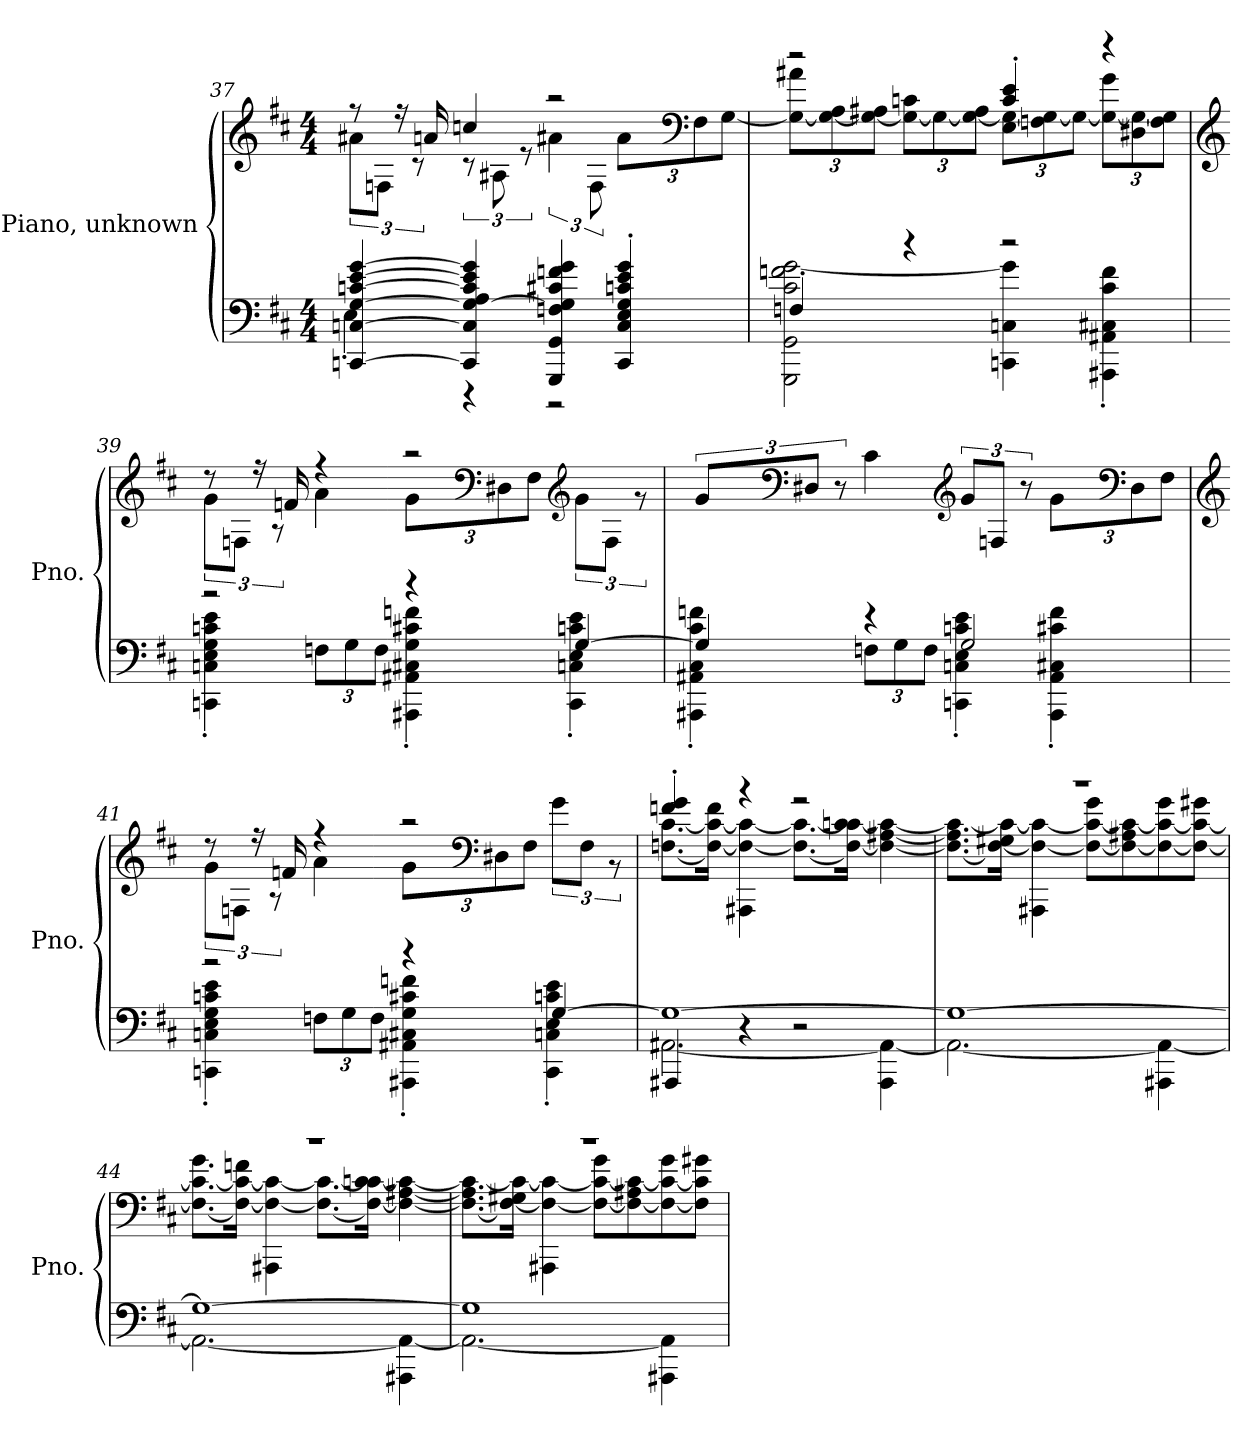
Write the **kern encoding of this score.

**kern	**kern
*part1	*part1
*staff2	*staff1
*I"Piano, unknown	*
*I'Pno.	*
!!LO:LB:g=z
*clefF4	*clefG2
*k[f#c#]	*k[f#c#]
*M4/4	*M4/4
=37	=37
*^	*^
[4CCn/ [4Cn/ [4G/ [4cn/ [4e/ [4g/	4E'\	8r	12a#X\L
.	.	.	12Fn\J
.	.	16r	.
.	.	.	12r
.	.	16an/	.
4CC/] 4C/] 4G/_ 4A/ 4c/] 4e/] 4g/]	4r	4ccn/	12r
.	.	.	12A#X\
.	.	.	12r
4GGG/ 4GG/ 4Fn/ 4G/] 4c#X/ 4fn/ 4g/	2r	2r	6a#X\
.	.	.	12F\
*	*	*	*Xbrackettup
4CC/' 4C/' 4E/' 4G/' 4cn/' 4e/' 4g/'	.	.	12a#\L
*	*	*clefF4	*
.	.	.	12F\
.	.	.	[12G\J
=38	=38	=38	=38
4Fn'/	2GGG\ 2GG\ 2c#\ 2fn\ [2g\	2r	12G\_ 12a#X\L
.	.	.	12G\_ 12A\
.	.	.	12G\_ 12A#X\J
4r	.	.	12G\_ 12cn\L
.	.	.	12G\_
.	.	.	12G\_ 12A#\J
2r	4CCn\ 4Cn\ 4g\]	4c/' 4e/'	12E\ 12G\_L
.	.	.	12Fn\ 12G\_
.	.	.	12G\J_
.	4AAA#X\' 4AA#X\' 4C#X\' 4c#\' 4f\'	4r	12G\_ 12g\L
.	.	.	12D#X\ 12G\_
.	.	.	12F\ 12G\]J
!!LO:LB:g=z	!!
=39	=39	=39	=39
*	*	*clefG2	*
*	*	*	*brackettup
2r	4CCn\' 4Cn\' 4E\' 4G\' 4cn\' 4e\'	8r	12g\L
.	.	.	12Fn\J
.	.	16r	.
.	.	.	12r
.	.	16fn/	.
*	*Xbrackettup	*	*
.	12Fn\L	4r	4a\
.	12G\	.	.
.	12F\J	.	.
*	*	*	*Xbrackettup
4r	4AAA#X\' 4AA#X\' 4C#X\' 4G\' 4c#X\' 4fn\'	2r	12g\L
*	*	*clefF4	*
.	.	.	12D#X\
.	.	.	12F\J
*	*	*clefG2	*
*	*	*	*brackettup
[4G/	4CC\' 4Cn\' 4E\' 4cn\' 4e\'	.	12g\L
.	.	.	12F\J
.	.	.	12r
*	*	*v	*v
=40	=40	=40
4G/]	4AAA#X\' 4AA#X\' 4C#\' 4c#\' 4fn\'	12g/L
*	*	*clefF4
.	.	12D#X/J
.	.	12r
4r	12Fn\L	4c#\
.	12G\	.
.	12F\J	.
*	*	*clefG2
2G/	4CCn\' 4Cn\' 4E\' 4cn\' 4e\'	12g/L
.	.	12Fn/J
.	.	12r
*	*	*Xbrackettup
.	4AAA#\' 4AA#\' 4C#X\' 4c#X\' 4f\'	12g\L
*	*	*clefF4
.	.	12D#\
.	.	12F\J
!!LO:LB:g=z
=41	=41	=41
*	*	*clefG2
*	*	*^
*	*	*	*brackettup
2r	4CCn\' 4Cn\' 4E\' 4G\' 4cn\' 4e\'	8r	12g\L
.	.	.	12Fn\J
.	.	16r	.
.	.	.	12r
.	.	16fn/	.
.	12Fn\L	4r	4a\
.	12G\	.	.
.	12F\J	.	.
*	*	*	*Xbrackettup
4r	4AAA#X\' 4AA#X\' 4C#X\' 4G\' 4c#X\' 4fn\'	2r	12g\L
*	*	*clefF4	*
.	.	.	12D#X\
.	.	.	12F\J
*	*	*	*brackettup
[4G/	4CC\' 4Cn\' 4E\' 4cn\' 4e\'	.	12g\L
.	.	.	12F\J
.	.	.	12r
=42	=42	=42	=42
*	*^	*	*
1G_	[2.AA#X\	4AAA#X/	4fn/' 4g/'	[8.Fn\ [8.c#\L
.	.	.	.	16F\_ 16c#\_ 16f\Jk
.	.	4r	4r	4AAA#X\ 4F\_ 4c#\_
.	.	2r	2r	8.F\_ 8.c#\_L
.	.	.	.	16F\_ 16cn\ 16c#\_Jk
.	4AAA#\ 4AA#\_	.	.	4F\_ [4A#X\ 4c#\_
*	*v	*v	*	*
!!LO:LB:g=z	!!
=43	=43	=43	=43
1G_	2.AA#\_	1r	8.F\_ 8.A#\] 8.c#\_L
.	.	.	16F\_ 16G#X\ 16c#\_Jk
.	.	.	4AAA#X\ 4F\_ 4c#\_
.	.	.	8F\_ 8c#\_ 8g\L
.	.	.	8F\_ 8A#X\ 8c#\_
.	4AAA#X\ 4AA#\_	.	8F\_ 8c#\_ 8g\
.	.	.	8F\_ 8c#\_ 8g#X\J
=44	=44	=44	=44
1G_	2.AA#\_	1r	8.F\_ 8.c#\_ 8.g\L
.	.	.	16F\_ 16c#\_ 16fn\Jk
.	.	.	4AAA#X\ 4F\_ 4c#\_
.	.	.	8.F\_ 8.c#\_L
.	.	.	16F\_ 16cn\ 16c#\_Jk
.	4AAA#X\ 4AA#\_	.	4F\_ [4A#X\ 4c#\_
=45	=45	=45	=45
1G]	2.AA#\_	1r	8.F\_ 8.A#\] 8.c#\_L
.	.	.	16F\_ 16G#X\ 16c#\_Jk
.	.	.	4AAA#X\ 4F\_ 4c#\_
.	.	.	8F\_ 8c#\_ 8g\L
.	.	.	8F\_ 8A#X\ 8c#\_
.	4AAA#X\ 4AA#\]	.	8F\_ 8c#\_ 8g\
.	.	.	8F\] 8c#\] 8g#X\J
*v	*v	*	*
*	*v	*v
=	=
*-	*-
